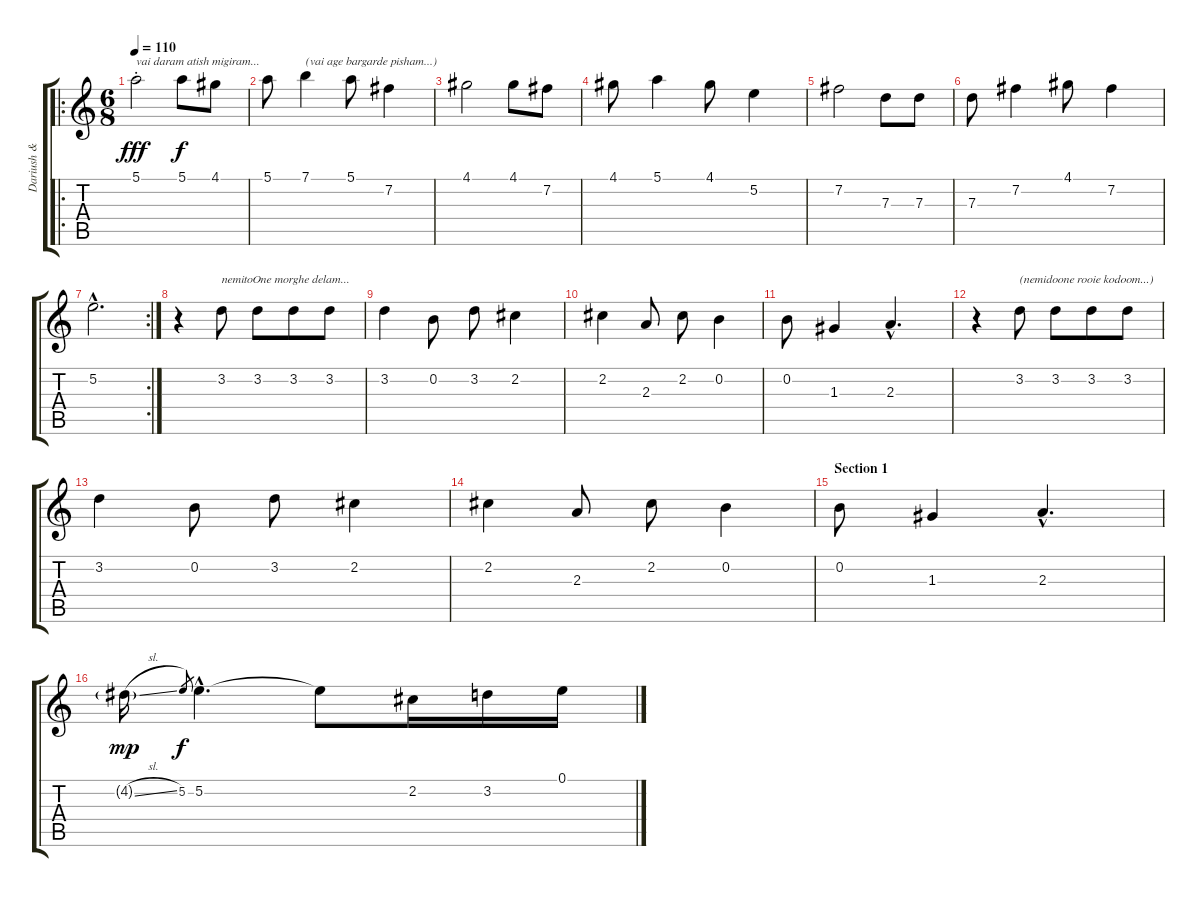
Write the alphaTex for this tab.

\track ("Dariush & Solo" "Dariush & ") {instrument acousticguitarnylon}
\staff {score tabs}
\tuning (E4 B3 G3 D3 A2 E2) {hide}
\ro
\ts (6 8)
\tempo 110
\clef g2
\ks c
5.1{st}.2{txt "vai daram atish migiram..." dy fff instrument tremolostrings} 5.1.8{dy f} 4.1.8 |
5.1.8 7.1.4{txt "(vai age bargarde pisham...)"} 5.1.8 7.2.4 |
4.1.2 4.1.8 7.2.8 |
4.1.8 5.1.4 4.1.8 5.2.4 |
7.2.2 7.3.8 7.3.8 |
7.3.8 7.2.4 4.1.8 7.2.4 |
\rc 2
5.2{hac}.2{d} |
r.4 3.2.8{txt "nemitoOne morghe delam..."} 3.2.8 3.2.8 3.2.8 |
3.2.4 0.2.8 3.2.8 2.2.4 |
2.2.4 2.3.8 2.2.8 0.2.4 |
0.2.8 1.3.4 2.3{hac}.4{d} |
r.4 3.2.8{txt "(nemidoone rooie kodoom...)"} 3.2.8 3.2.8 3.2.8 |
3.2.4 0.2.8 3.2.8 2.2.4 |
2.2.4 2.3.8 2.2.8 0.2.4 |
\section ("" "Section 1")
0.2.8 1.3.4 2.3{hac}.4{d} |
4.2{sl g}.16{dy mp instrument acousticguitarnylon} 5.2.8{gr dy f} 5.2{hac}.4{d} 5.2{t}.8 2.2.16 3.2.16 0.1.16
